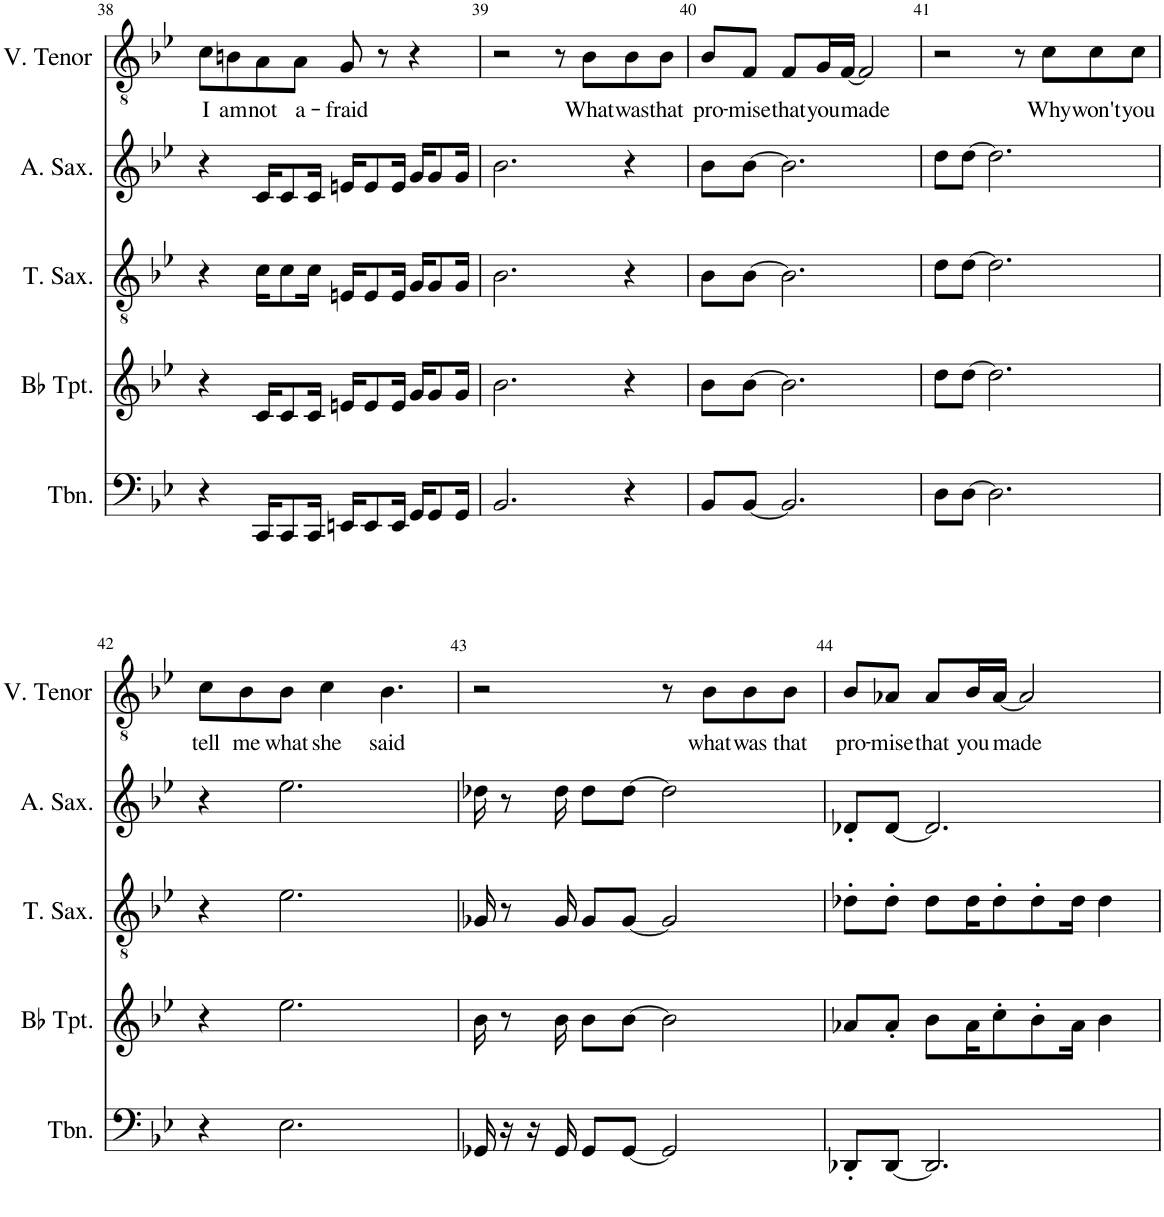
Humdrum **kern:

**kern	**kern	**kern	**kern	**kern	**text
*part5	*part4	*part3	*part2	*part1	*part1
*staff5	*staff4	*staff3	*staff2	*staff1	*staff1
*I"Trombone	*I"Bb Trumpet	*I"Tenor Saxophone	*I"Alto Saxophone	*I"V. Tenor	*
*I'Tbn.	*I'Bb Tpt.	*I'T. Sax.	*I'A. Sax.	*I'V. Tenor	*
!!LO:PB:g=z
*clefF4	*clefG2	*clefGv2	*clefG2	*clefGv2	*
*	*ITrd1c2	*ITrd8c14	*ITrd5c9	*	*
*k[b-e-]	*k[b-e-]	*k[b-e-]	*k[b-e-]	*k[b-e-]	*
*M4/4	*M4/4	*M4/4	*M4/4	*M4/4	*
=38	=38	=38	=38	=38	=38
!	!	!	!	!	!LO:LY:b
4r	4r	4r	4r	8c\L	I
!	!	!	!	!	!LO:LY:b
.	.	.	.	8Bn\	am
!	!	!	!	!	!LO:LY:b
16CC/KL	16c/KL	16c\KL	16c/KL	8A\	not
8CC/	8c/	8c\	8c/	.	.
!	!	!	!	!	!LO:LY:b
.	.	.	.	8A\J	a-
16CC/Jk	16c/Jk	16c\Jk	16c/Jk	.	.
!	!	!	!	!	!LO:LY:b
16EEn/KL	16en/KL	16En/KL	16en/KL	8G/	-fraid
8EE/	8e/	8E/	8e/	.	.
.	.	.	.	8r	.
16EE/Jk	16e/Jk	16E/Jk	16e/Jk	.	.
16GG/KL	16g/KL	16G/KL	16g/KL	4r	.
8GG/	8g/	8G/	8g/	.	.
16GG/Jk	16g/Jk	16G/Jk	16g/Jk	.	.
=39	=39	=39	=39	=39	=39
2.BB-/	2.b-\	2.B-\	2.b-\	2r	.
.	.	.	.	8r	.
!	!	!	!	!	!LO:LY:b
.	.	.	.	8B-\L	What
!	!	!	!	!	!LO:LY:b
4r	4r	4r	4r	8B-\	was
!	!	!	!	!	!LO:LY:b
.	.	.	.	8B-\J	that
=40	=40	=40	=40	=40	=40
!	!	!	!	!	!LO:LY:b
8BB-/L	8b-\L	8B-\L	8b-\L	8B-/L	pro-
!	!	!	!	!	!LO:LY:b
[8BB-/J	[8b-\J	[8B-\J	[8b-\J	8F/J	-mise
!	!	!	!	!	!LO:LY:b
2.BB-/]	2.b-\]	2.B-\]	2.b-\]	8F/L	that
!	!	!	!	!	!LO:LY:b
.	.	.	.	16G/L	you
!	!	!	!	!	!LO:LY:b
.	.	.	.	[16F/JJ	made
.	.	.	.	2F/]	.
=41	=41	=41	=41	=41	=41
8D\L	8dd\L	8d\L	8dd\L	2r	.
[8D\J	[8dd\J	[8d\J	[8dd\J	.	.
2.D\]	2.dd\]	2.d\]	2.dd\]	.	.
.	.	.	.	8r	.
!	!	!	!	!	!LO:LY:b
.	.	.	.	8c\L	Why
!	!	!	!	!	!LO:LY:b
.	.	.	.	8c\	won't
!	!	!	!	!	!LO:LY:b
.	.	.	.	8c\J	you
!!LO:LB:g=z
=42	=42	=42	=42	=42	=42
!	!	!	!	!	!LO:LY:b
4r	4r	4r	4r	8c\L	tell
!	!	!	!	!	!LO:LY:b
.	.	.	.	8B-\	me
!	!	!	!	!	!LO:LY:b
2.E-\	2.ee-\	2.e-\	2.ee-\	8B-\J	what
!	!	!	!	!	!LO:LY:b
.	.	.	.	4c\	she
!	!	!	!	!	!LO:LY:b
.	.	.	.	4.B-\	said
=43	=43	=43	=43	=43	=43
16GG-X/	16b-\	16G-X/	16dd-X\	2r	.
16r	8r	8r	8r	.	.
16r	.	.	.	.	.
16GG-/	16b-\	16G-/	16dd-\	.	.
8GG-/L	8b-\L	8G-/L	8dd-\L	.	.
[8GG-/J	[8b-\J	[8G-/J	[8dd-\J	.	.
2GG-/]	2b-\]	2G-/]	2dd-\]	8r	.
!	!	!	!	!	!LO:LY:b
.	.	.	.	8B-\L	what
!	!	!	!	!	!LO:LY:b
.	.	.	.	8B-\	was
!	!	!	!	!	!LO:LY:b
.	.	.	.	8B-\J	that
=44	=44	=44	=44	=44	=44
!	!	!	!	!	!LO:LY:b
8DD-X'/L	8a-X/L	8d-X'\L	8d-X'/L	8B-/L	pro-
!	!	!	!	!	!LO:LY:b
[8DD-/J	8a-'/J	8d-'\J	[8d-/J	8A-X/J	-mise
!	!	!	!	!	!LO:LY:b
2.DD-/]	8b-\L	8d-\L	2.d-/]	8A-/L	that
!	!	!	!	!	!LO:LY:b
.	16a-\K	16d-\K	.	16B-/L	you
!	!	!	!	!	!LO:LY:b
.	8cc'\	8d-'\	.	[16A-/JJ	made
.	.	.	.	2A-/]	.
.	8b-'\	8d-'\	.	.	.
.	16a-\Jk	16d-\Jk	.	.	.
.	4b-\	4d-\	.	.	.
=	=	=	=	=	=
*-	*-	*-	*-	*-	*-
